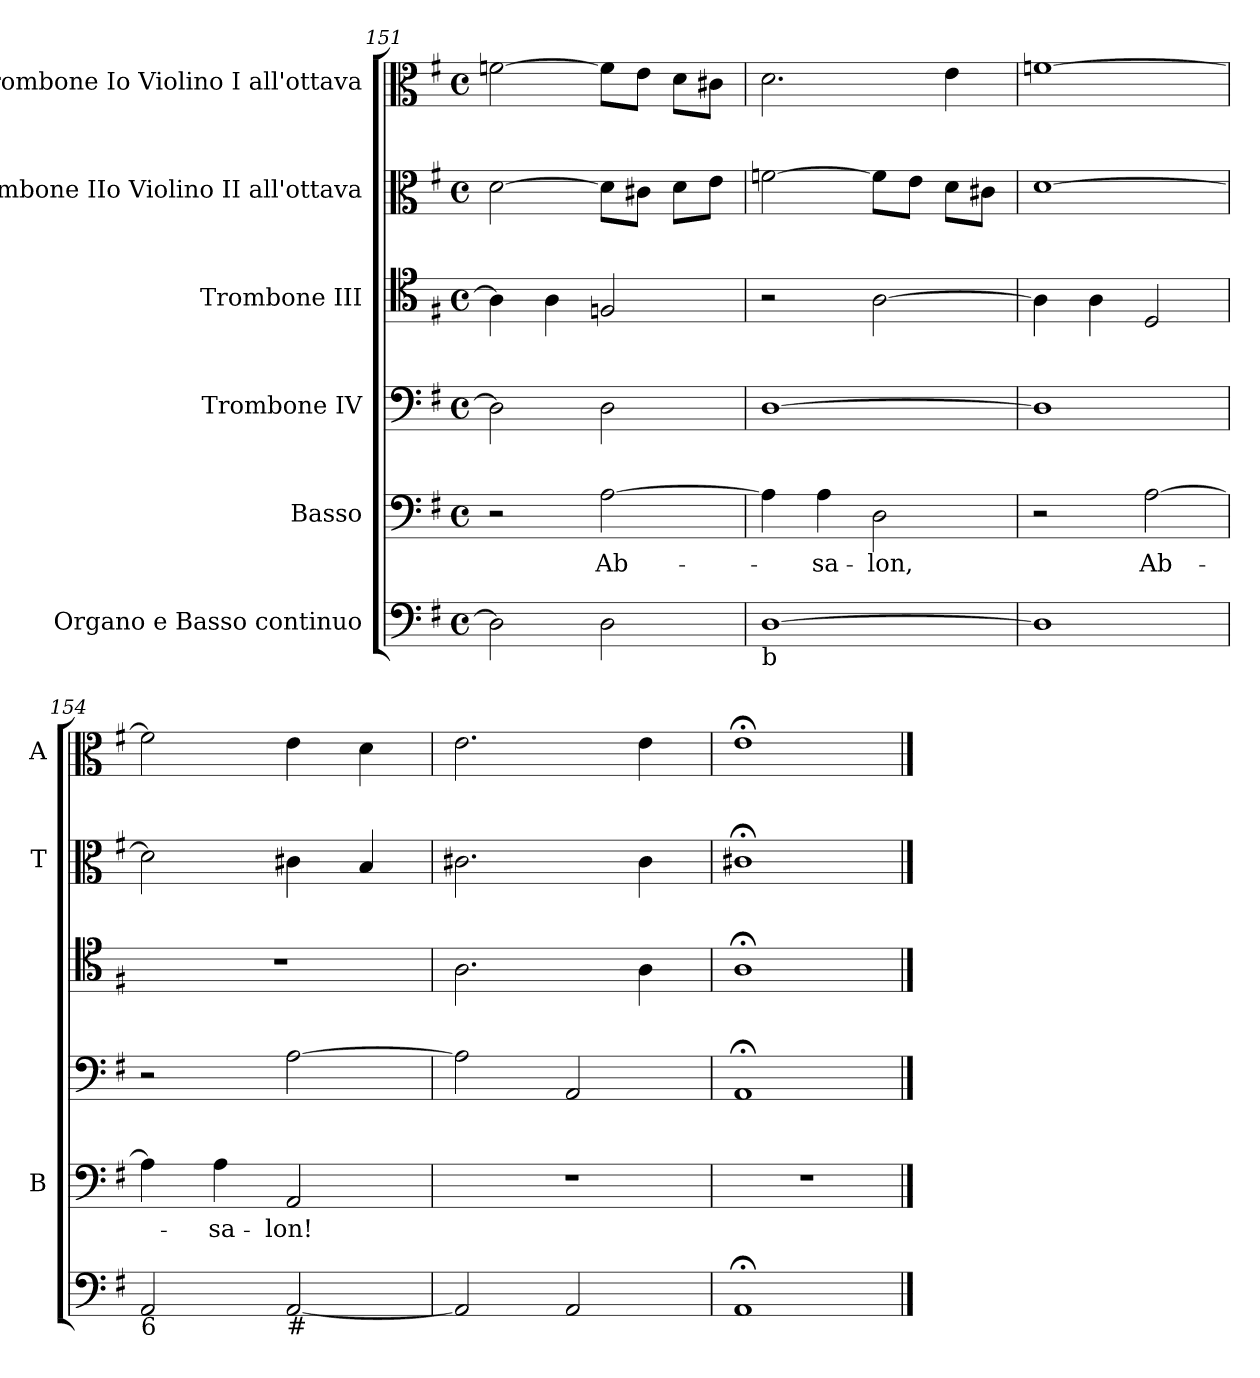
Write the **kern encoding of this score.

**kern	**kern	**text	**kern	**kern	**kern	**kern
*part6	*part5	*part5	*part4	*part3	*part2	*part1
*staff6	*staff5	*staff5	*staff4	*staff3	*staff2	*staff1
*I"Organo e Basso continuo	*I"Basso	*	*I"Trombone IV	*I"Trombone III	*I"Trombone IIo Violino II all'ottava	*I"Trombone Io Violino I all'ottava
*	*I'B	*	*	*	*I'T	*I'A
*clefF4	*clefF4	*	*clefF4	*clefC4	*clefC3	*clefC3
*k[f#]	*k[f#]	*	*k[f#]	*k[f#]	*k[f#]	*k[f#]
*G:	*G:	*	*G:	*G:	*G:	*G:
*M4/4	*M4/4	*	*M4/4	*M4/4	*M4/4	*M4/4
*met(c)	*met(c)	*	*met(c)	*met(c)	*met(c)	*met(c)
=151	=151	=151	=151	=151	=151	=151
2D\]	2r	.	2D\]	4A\]	[>2d\	[>2fn\
.	.	.	.	4A\	.	.
!	!	!LO:LY:b	!	!	!	!
2D\	[>2A\	Ab-	2D\	2Fn/	8d\L]	8f\L]
.	.	.	.	.	8c#X\J	8e\J
.	.	.	.	.	8d\L	8d\L
.	.	.	.	.	8e\J	8c#X\J
=152	=152	=152	=152	=152	=152	=152
!LO:TX:b:t=b	!	!	!	!	!	!
[>1D	4A\]	.	[>1D	2r	[>2fn\	2.d\
!	!	!LO:LY:b	!	!	!	!
.	4A\	-sa-	.	.	.	.
!	!	!LO:LY:b	!	!	!	!
.	2D\	-lon,	.	[>2A\	8f\L]	.
.	.	.	.	.	8e\J	.
.	.	.	.	.	8d\L	4e\
.	.	.	.	.	8c#X\J	.
=153	=153	=153	=153	=153	=153	=153
1D]	2r	.	1D]	4A\]	[>1d	[>1fn
.	.	.	.	4A\	.	.
!	!	!LO:LY:b	!	!	!	!
.	[>2A\	Ab-	.	2D/	.	.
=154	=154	=154	=154	=154	=154	=154
!LO:TX:b:t=6	!	!	!	!	!	!
2AA/	4A\]	.	2r	1r	2d\]	2f\]
!	!	!LO:LY:b	!	!	!	!
.	4A\	-sa-	.	.	.	.
!LO:TX:b:t=#	!	!	!	!	!	!
!	!	!LO:LY:b	!	!	!	!
[<2AA/	2AA/	-lon!	[>2A\	.	4c#X\	4e\
.	.	.	.	.	4B/	4d\
=155	=155	=155	=155	=155	=155	=155
2AA/]	1r	.	2A\]	2.A\	2.c#X\	2.e\
2AA/	.	.	2AA/	.	.	.
.	.	.	.	4A\	4c#\	4e\
=156	=156	=156	=156	=156	=156	=156
1AA;<	1r	.	1AA;<	1A;<	1c#X;<	1e;<
==	==	==	==	==	==	==
*-	*-	*-	*-	*-	*-	*-
